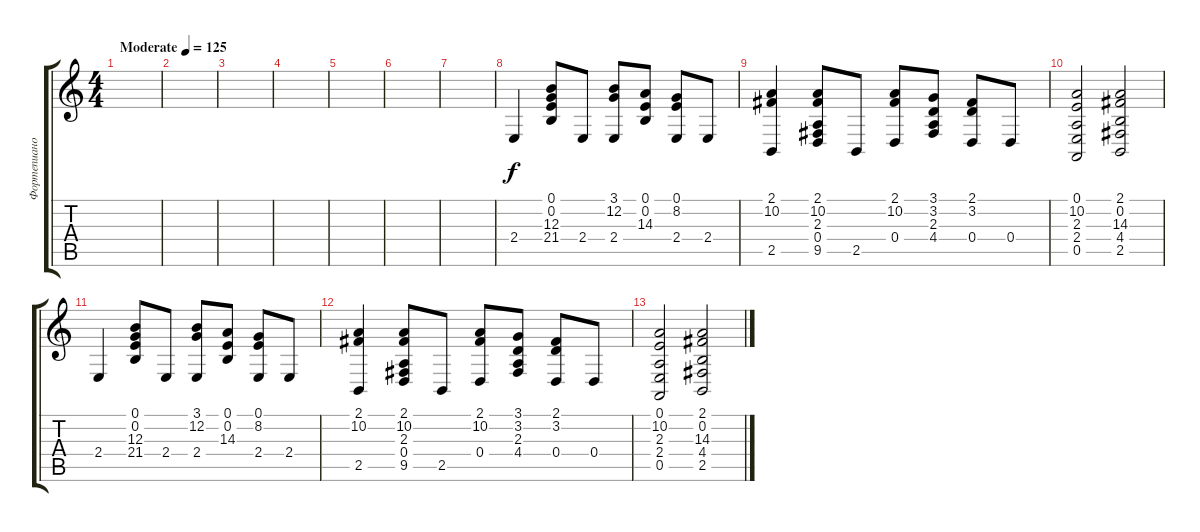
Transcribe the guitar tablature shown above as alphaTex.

\track ("Фортепиано" "Фортепиано") {instrument acousticgrandpiano}
\staff {score tabs}
\tuning (E4 B3 G3 D3 A2 E2) {hide}
\ts (4 4)
\tempo (125 "Moderate")
\clef g2
\ks c
|
|
|
|
|
|
|
2.4.4 (0.1 0.2 12.3 21.4).8 2.4.8 (3.1 12.2 2.4).8 (0.1 0.2 14.3).8 (0.1 8.2 2.4).8 2.4.8 |
(2.1 10.2 2.5).4 (2.1 10.2 2.3 0.4 9.5).8 2.5.8 (2.1 10.2 0.4).8 (3.1 3.2 2.3 4.4).8 (2.1 3.2 0.4).8 0.4.8 |
(0.1 10.2 2.3 2.4 0.5).2 (2.1 0.2 14.3 4.4 2.5).2 |
2.4.4 (0.1 0.2 12.3 21.4).8 2.4.8 (3.1 12.2 2.4).8 (0.1 0.2 14.3).8 (0.1 8.2 2.4).8 2.4.8 |
(2.1 10.2 2.5).4 (2.1 10.2 2.3 0.4 9.5).8 2.5.8 (2.1 10.2 0.4).8 (3.1 3.2 2.3 4.4).8 (2.1 3.2 0.4).8 0.4.8 |
(0.1 10.2 2.3 2.4 0.5).2 (2.1 0.2 14.3 4.4 2.5).2
